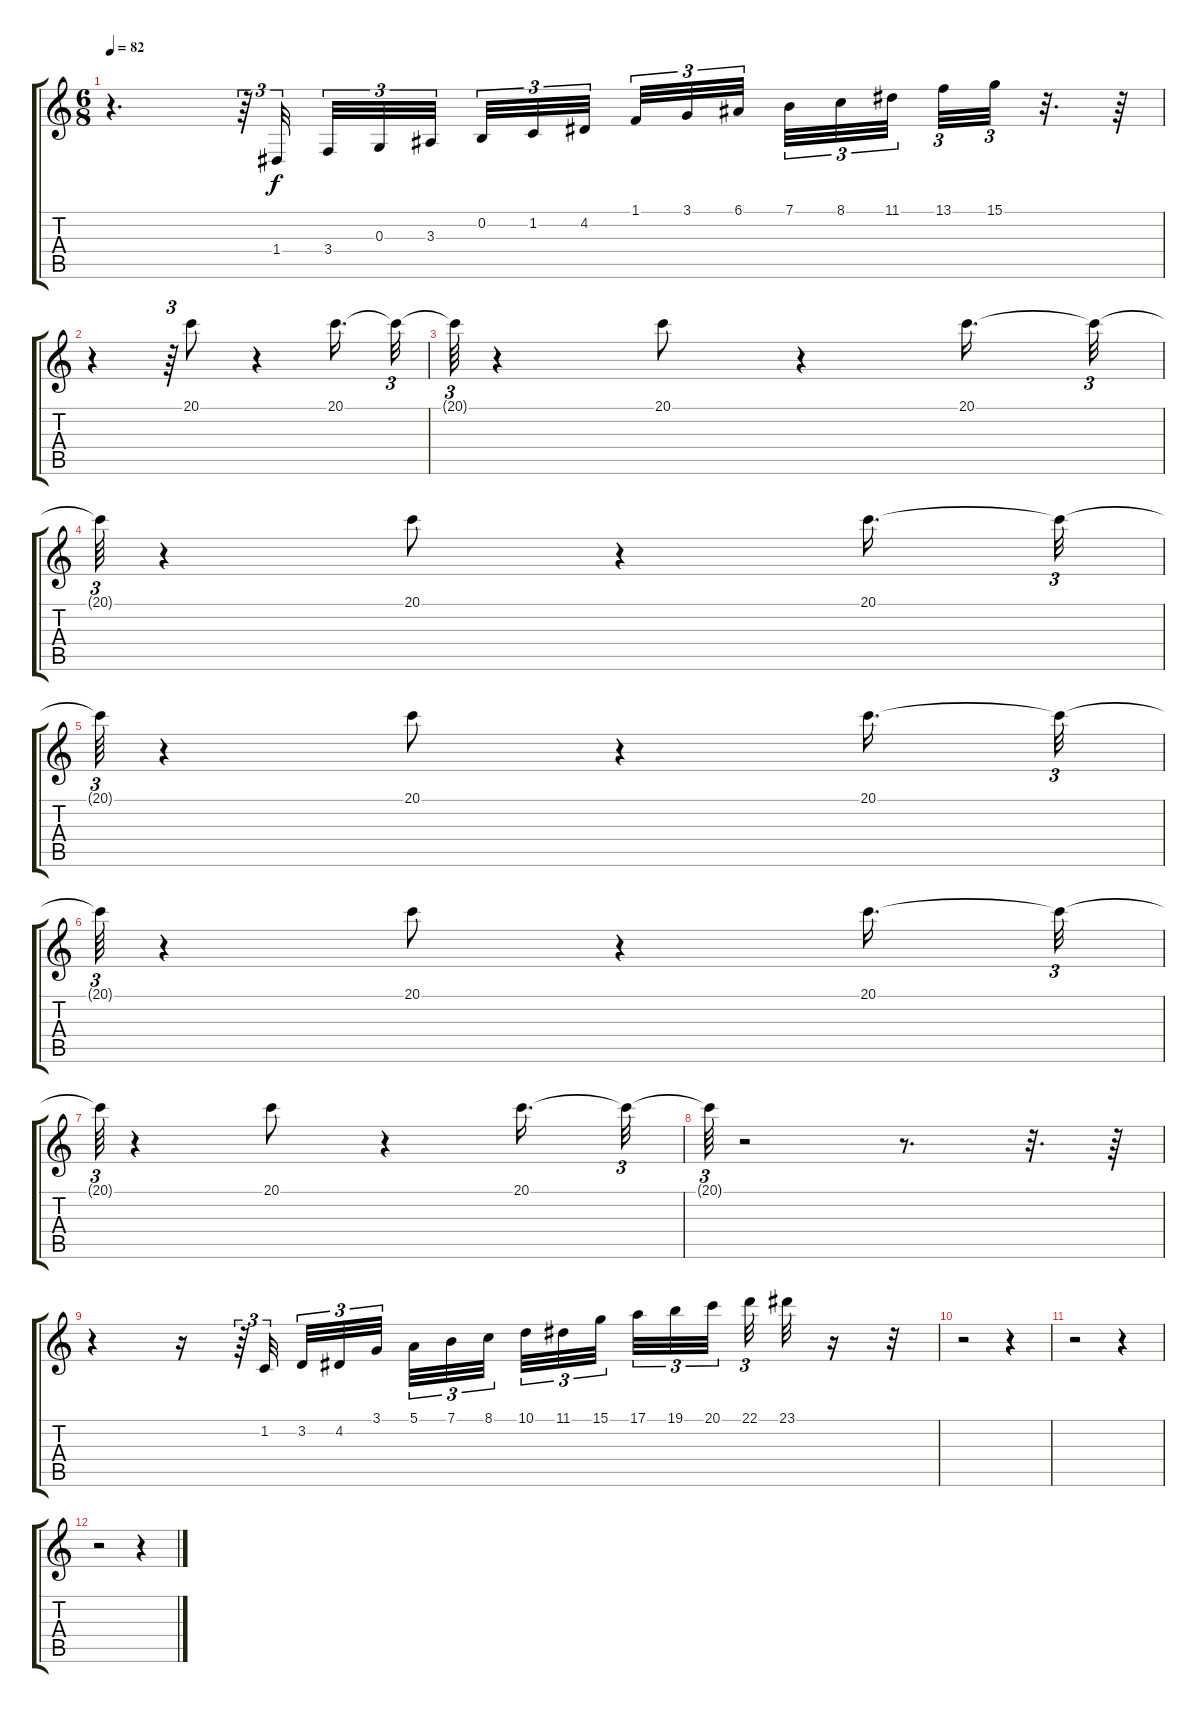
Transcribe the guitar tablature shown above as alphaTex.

\track "" {instrument orchestralharp}
\staff {score tabs}
\tuning (E4 B3 G3 D3 A2 E2) {hide}
\ts (6 8)
\tempo 82
\clef g2
\ks c
r.4{d dy f} r.64{tu (3 2)} 1.4.32{tu (3 2)} 3.4.32{tu (3 2)} 0.3.32{tu (3 2)} 3.3.32{tu (3 2)} 0.2.32{tu (3 2)} 1.2.32{tu (3 2)} 4.2.32{tu (3 2)} 1.1.32{tu (3 2)} 3.1.32{tu (3 2)} 6.1.32{tu (3 2)} 7.1.32{tu (3 2)} 8.1.32{tu (3 2)} 11.1.32{tu (3 2)} 13.1.32{tu (3 2)} 15.1.32{tu (3 2)} r.32{d} r.64 |
r.4 r.64{tu (3 2)} 20.1.8 r.4 20.1.16{d} 20.1{t}.32{tu (3 2)} |
20.1{t}.64{tu (3 2)} r.4 20.1.8 r.4 20.1.16{d} 20.1{t}.32{tu (3 2)} |
20.1{t}.64{tu (3 2)} r.4 20.1.8 r.4 20.1.16{d} 20.1{t}.32{tu (3 2)} |
20.1{t}.64{tu (3 2)} r.4 20.1.8 r.4 20.1.16{d} 20.1{t}.32{tu (3 2)} |
20.1{t}.64{tu (3 2)} r.4 20.1.8 r.4 20.1.16{d} 20.1{t}.32{tu (3 2)} |
20.1{t}.64{tu (3 2)} r.4 20.1.8 r.4 20.1.16{d} 20.1{t}.32{tu (3 2)} |
20.1{t}.64{tu (3 2)} r.2 r.8{d} r.32{d} r.64 |
r.4 r.16 r.64{tu (3 2)} 1.2.32{tu (3 2)} 3.2.32{tu (3 2)} 4.2.32{tu (3 2)} 3.1.32{tu (3 2)} 5.1.32{tu (3 2)} 7.1.32{tu (3 2)} 8.1.32{tu (3 2)} 10.1.32{tu (3 2)} 11.1.32{tu (3 2)} 15.1.32{tu (3 2)} 17.1.32{tu (3 2)} 19.1.32{tu (3 2)} 20.1.32{tu (3 2)} 22.1.32{tu (3 2)} 23.1.32 r.16 r.32 |
r.2 r.4 |
r.2 r.4 |
r.2 r.4
